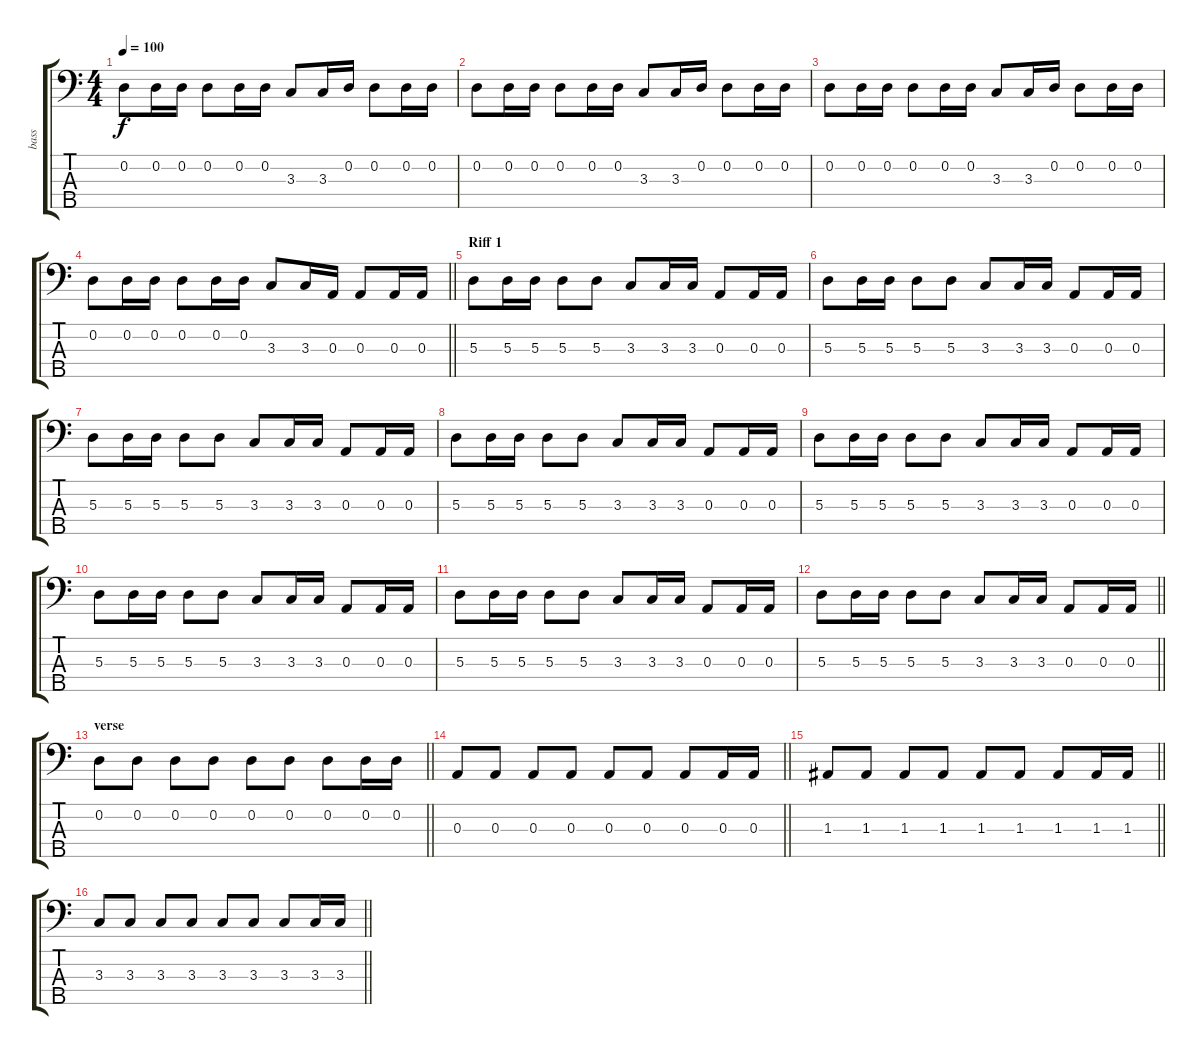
\track ("bass" "bass") {instrument electricbassfinger}
\staff {score tabs}
\tuning (G2 D2 A1 E1 B0) {hide}
\ts (4 4)
\tempo 100
\clef f4
\ks c
0.2.8{dy f} 0.2.16 0.2.16 0.2.8 0.2.16 0.2.16 3.3.8 3.3.16 0.2.16 0.2.8 0.2.16 0.2.16 |
0.2.8 0.2.16 0.2.16 0.2.8 0.2.16 0.2.16 3.3.8 3.3.16 0.2.16 0.2.8 0.2.16 0.2.16 |
0.2.8 0.2.16 0.2.16 0.2.8 0.2.16 0.2.16 3.3.8 3.3.16 0.2.16 0.2.8 0.2.16 0.2.16 |
\barLineRight lightlight
0.2.8 0.2.16 0.2.16 0.2.8 0.2.16 0.2.16 3.3.8 3.3.16 0.3.16 0.3.8 0.3.16 0.3.16 |
\section ("" "Riff 1")
5.3.8 5.3.16 5.3.16 5.3.8 5.3.8 3.3.8 3.3.16 3.3.16 0.3.8 0.3.16 0.3.16 |
5.3.8 5.3.16 5.3.16 5.3.8 5.3.8 3.3.8 3.3.16 3.3.16 0.3.8 0.3.16 0.3.16 |
5.3.8 5.3.16 5.3.16 5.3.8 5.3.8 3.3.8 3.3.16 3.3.16 0.3.8 0.3.16 0.3.16 |
5.3.8 5.3.16 5.3.16 5.3.8 5.3.8 3.3.8 3.3.16 3.3.16 0.3.8 0.3.16 0.3.16 |
5.3.8 5.3.16 5.3.16 5.3.8 5.3.8 3.3.8 3.3.16 3.3.16 0.3.8 0.3.16 0.3.16 |
5.3.8 5.3.16 5.3.16 5.3.8 5.3.8 3.3.8 3.3.16 3.3.16 0.3.8 0.3.16 0.3.16 |
5.3.8 5.3.16 5.3.16 5.3.8 5.3.8 3.3.8 3.3.16 3.3.16 0.3.8 0.3.16 0.3.16 |
\barLineRight lightlight
5.3.8 5.3.16 5.3.16 5.3.8 5.3.8 3.3.8 3.3.16 3.3.16 0.3.8 0.3.16 0.3.16 |
\section ("" "verse")
\barLineRight lightlight
0.2.8 0.2.8 0.2.8 0.2.8 0.2.8 0.2.8 0.2.8 0.2.16 0.2.16 |
\barLineRight lightlight
0.3.8 0.3.8 0.3.8 0.3.8 0.3.8 0.3.8 0.3.8 0.3.16 0.3.16 |
\barLineRight lightlight
1.3.8 1.3.8 1.3.8 1.3.8 1.3.8 1.3.8 1.3.8 1.3.16 1.3.16 |
\barLineRight lightlight
3.3.8 3.3.8 3.3.8 3.3.8 3.3.8 3.3.8 3.3.8 3.3.16 3.3.16
